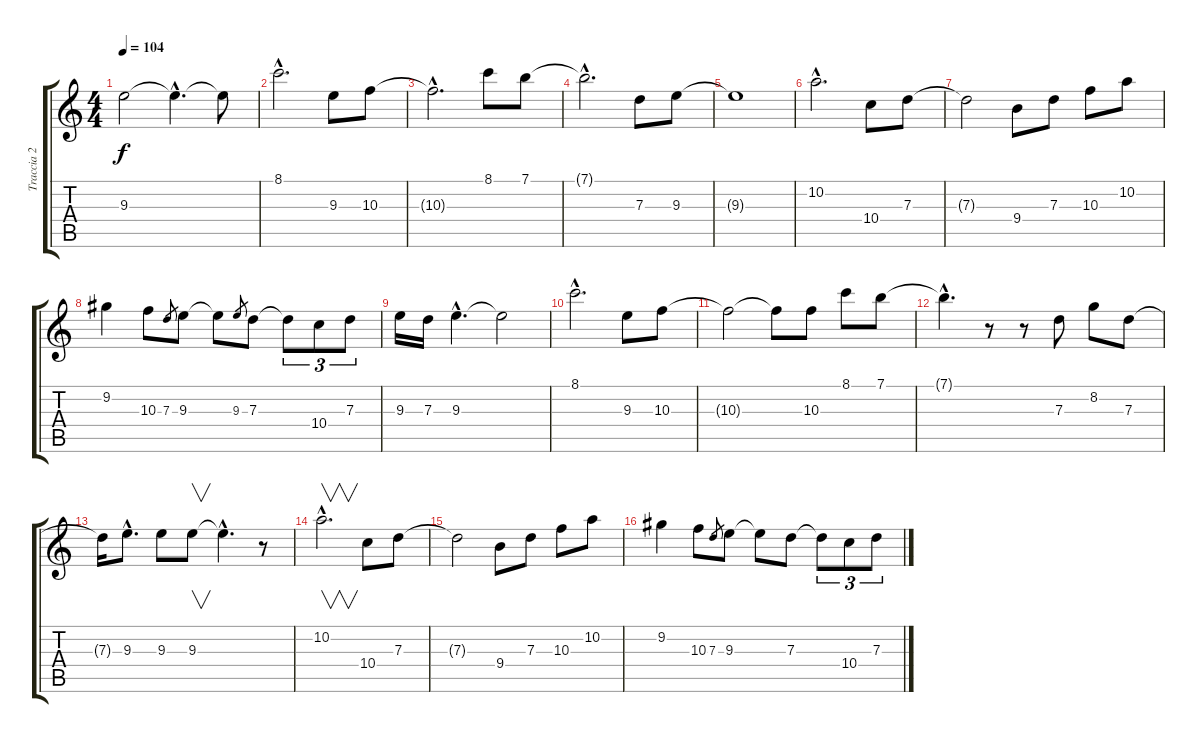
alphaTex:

\track ("Traccia 2" "Traccia 2") {instrument distortionguitar}
\staff {score tabs}
\tuning (E4 B3 G3 D3 A2 E2) {hide}
\ts (4 4)
\tempo 104
\clef g2
\ks c
9.3{t}.2{dy f} 9.3{hac t}.4{d} 9.3{t}.8 |
8.1{hac}.2{d} 9.3.8 10.3.8 |
10.3{hac t}.2{d} 8.1.8 7.1.8 |
7.1{hac t}.2{d} 7.3.8 9.3.8 |
9.3{t}.1 |
10.2{hac}.2{d} 10.4.8 7.3.8 |
7.3{t}.2 9.4.8 7.3.8 10.3.8 10.2.8 |
9.2.4 10.3.8 7.3.8{gr} 9.3.8 9.3{t}.8 9.3.8{gr} 7.3.8 7.3{t}.8{tu (3 2)} 10.4.8{tu (3 2)} 7.3.8{tu (3 2)} |
9.3.16 7.3.16 9.3{hac}.4{d} 9.3{t}.2 |
8.1{hac}.2{d} 9.3.8 10.3.8 |
10.3{t}.2 10.3{t}.8 10.3.8 8.1.8 7.1.8 |
7.1{hac t}.4{d} r.8 r.8 7.3.8 8.2.8 7.3.8 |
7.3{t}.16 9.3{hac}.8{d} 9.3.8 9.3.8{v} 9.3{hac t}.4{d} r.8 |
10.2{hac}.2{v d} 10.4.8 7.3.8 |
7.3{t}.2 9.4.8 7.3.8 10.3.8 10.2.8 |
9.2.4 10.3.8 7.3.8{gr} 9.3.8 9.3{t}.8 7.3.8 7.3{t}.8{tu (3 2)} 10.4.8{tu (3 2)} 7.3.8{tu (3 2)}
